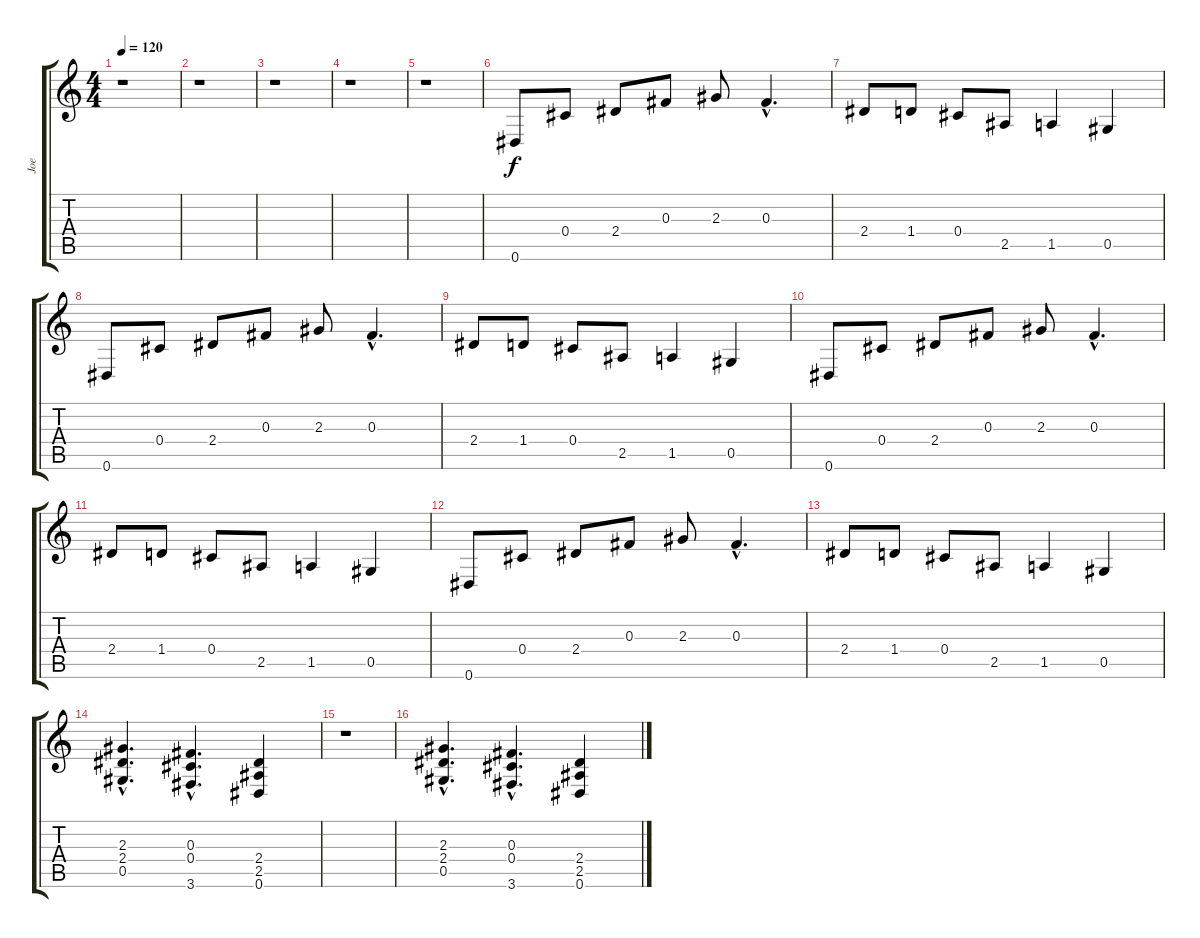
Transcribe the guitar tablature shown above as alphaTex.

\track ("Joe" "Joe") {instrument distortionguitar}
\staff {score tabs}
\tuning (Eb4 Bb3 Gb3 Db3 Ab2 Eb2) {hide}
\ts (4 4)
\tempo 120
\clef g2
\ks c
r.1{dy f} |
r.1 |
r.1 |
r.1 |
r.1 |
0.6.8 0.4.8 2.4.8 0.3.8 2.3.8 0.3{hac}.4{d} |
2.4.8 1.4.8 0.4.8 2.5.8 1.5.4 0.5.4 |
0.6.8 0.4.8 2.4.8 0.3.8 2.3.8 0.3{hac}.4{d} |
2.4.8 1.4.8 0.4.8 2.5.8 1.5.4 0.5.4 |
0.6.8 0.4.8 2.4.8 0.3.8 2.3.8 0.3{hac}.4{d} |
2.4.8 1.4.8 0.4.8 2.5.8 1.5.4 0.5.4 |
0.6.8 0.4.8 2.4.8 0.3.8 2.3.8 0.3{hac}.4{d} |
2.4.8 1.4.8 0.4.8 2.5.8 1.5.4 0.5.4 |
(2.3{hac} 2.4{hac} 0.5{hac}).4{d} (0.3{hac} 0.4{hac} 3.6{hac}).4{d} (2.4 2.5 0.6).4 |
r.1 |
(2.3{hac} 2.4{hac} 0.5{hac}).4{d} (0.3{hac} 0.4{hac} 3.6{hac}).4{d} (2.4 2.5 0.6).4
